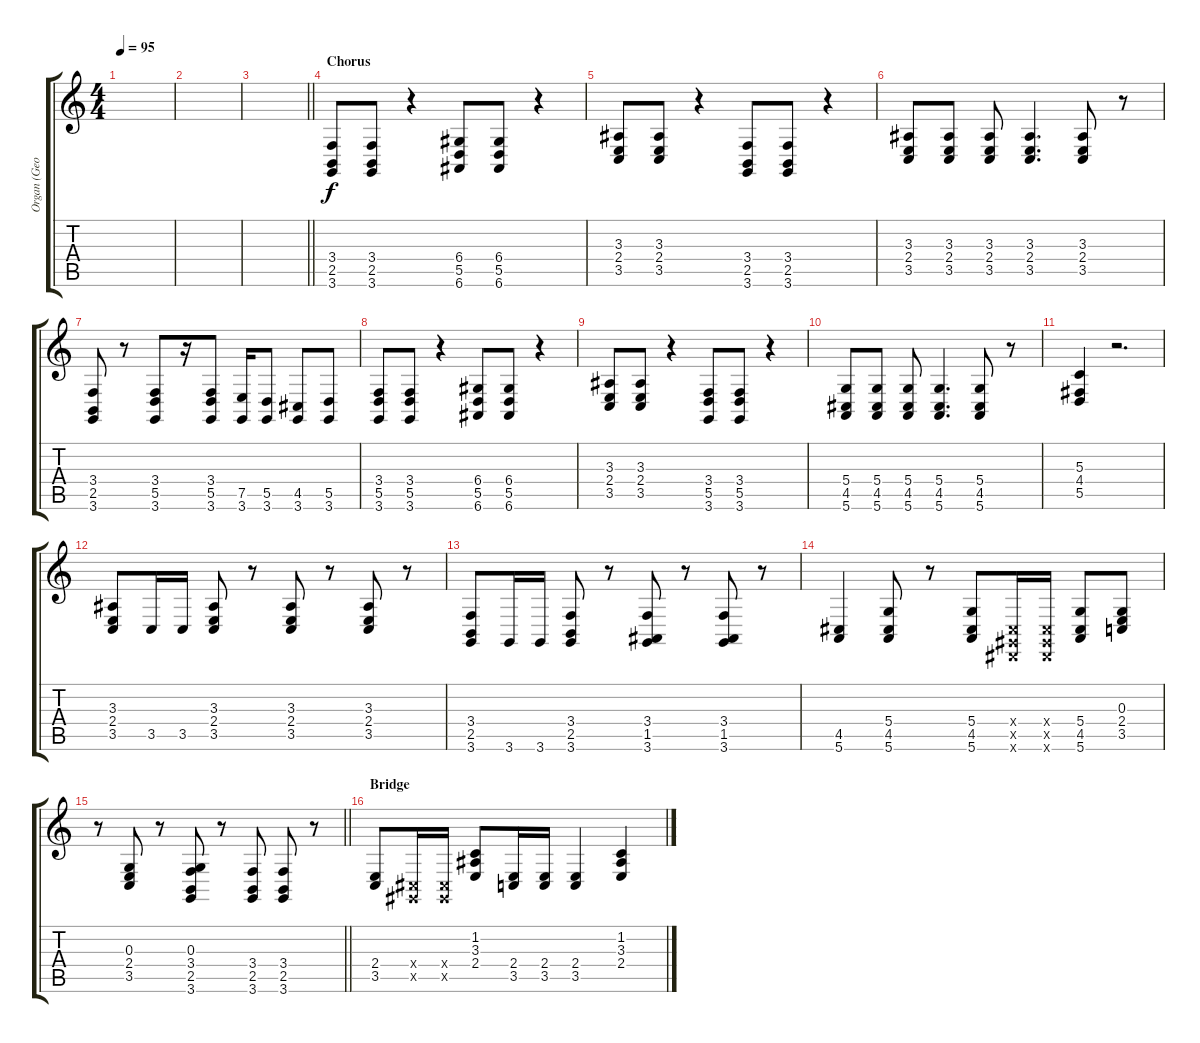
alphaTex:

\track ("Organ (George Martin)" "Organ (Geo") {instrument drawbarorgan}
\staff {score tabs}
\tuning (E4 B3 G3 D3 A2 E2) {hide}
\ts (4 4)
\tempo 95
\clef g2
\ks c
|
|
\barLineRight lightlight
|
\section ("" "Chorus")
(3.4 2.5 3.6).8 (3.4 2.5 3.6).8 r.4 (6.4 5.5 6.6).8 (6.4 5.5 6.6).8 r.4 |
(3.3 2.4 3.5).8 (3.3 2.4 3.5).8 r.4 (3.4 2.5 3.6).8 (3.4 2.5 3.6).8 r.4 |
(3.3 2.4 3.5).8 (3.3 2.4 3.5).8 (3.3 2.4 3.5).8 (3.3 2.4 3.5).4{d} (3.3 2.4 3.5).8 r.8 |
(3.4 2.5 3.6).8 r.8 (3.4 5.5 3.6).8 r.16 (3.4 5.5 3.6).8 (7.5 3.6).16 (5.5 3.6).8 (4.5 3.6).8 (5.5 3.6).8 |
(3.4 5.5 3.6).8 (3.4 5.5 3.6).8 r.4 (6.4 5.5 6.6).8 (6.4 5.5 6.6).8 r.4 |
(3.3 2.4 3.5).8 (3.3 2.4 3.5).8 r.4 (3.4 5.5 3.6).8 (3.4 5.5 3.6).8 r.4 |
(5.4 4.5 5.6).8 (5.4 4.5 5.6).8 (5.4 4.5 5.6).8 (5.4 4.5 5.6).4{d} (5.4 4.5 5.6).8 r.8 |
(5.3 4.4 5.5).4 r.2{d} |
(3.3 2.4 3.5).8 3.5.16 3.5.16 (3.3 2.4 3.5).8 r.8 (3.3 2.4 3.5).8 r.8 (3.3 2.4 3.5).8 r.8 |
(3.4 2.5 3.6).8 3.6.16 3.6.16 (3.4 2.5 3.6).8 r.8 (3.4 1.5 3.6).8 r.8 (3.4 1.5 3.6).8 r.8 |
(4.5 5.6).4 (5.4 4.5 5.6).8 r.8 (5.4 4.5 5.6).8 (-1.4{x} -1.5{x} -1.6{x}).16 (-1.4{x} -1.5{x} -1.6{x}).16 (5.4 4.5 5.6).8 (0.3 2.4 3.5).8 |
\barLineRight lightlight
r.8 (0.3 2.4 3.5).8 r.8 (0.3 3.4 2.5 3.6).8 r.8 (3.4 2.5 3.6).8 (3.4 2.5 3.6).8 r.8 |
\section ("" "Bridge")
(2.4 3.5).8 (-1.4{x} -1.5{x}).16 (-1.4{x} -1.5{x}).16 (1.2 3.3 2.4).8 (2.4 3.5).16 (2.4 3.5).16 (2.4 3.5).4 (1.2 3.3 2.4).4
